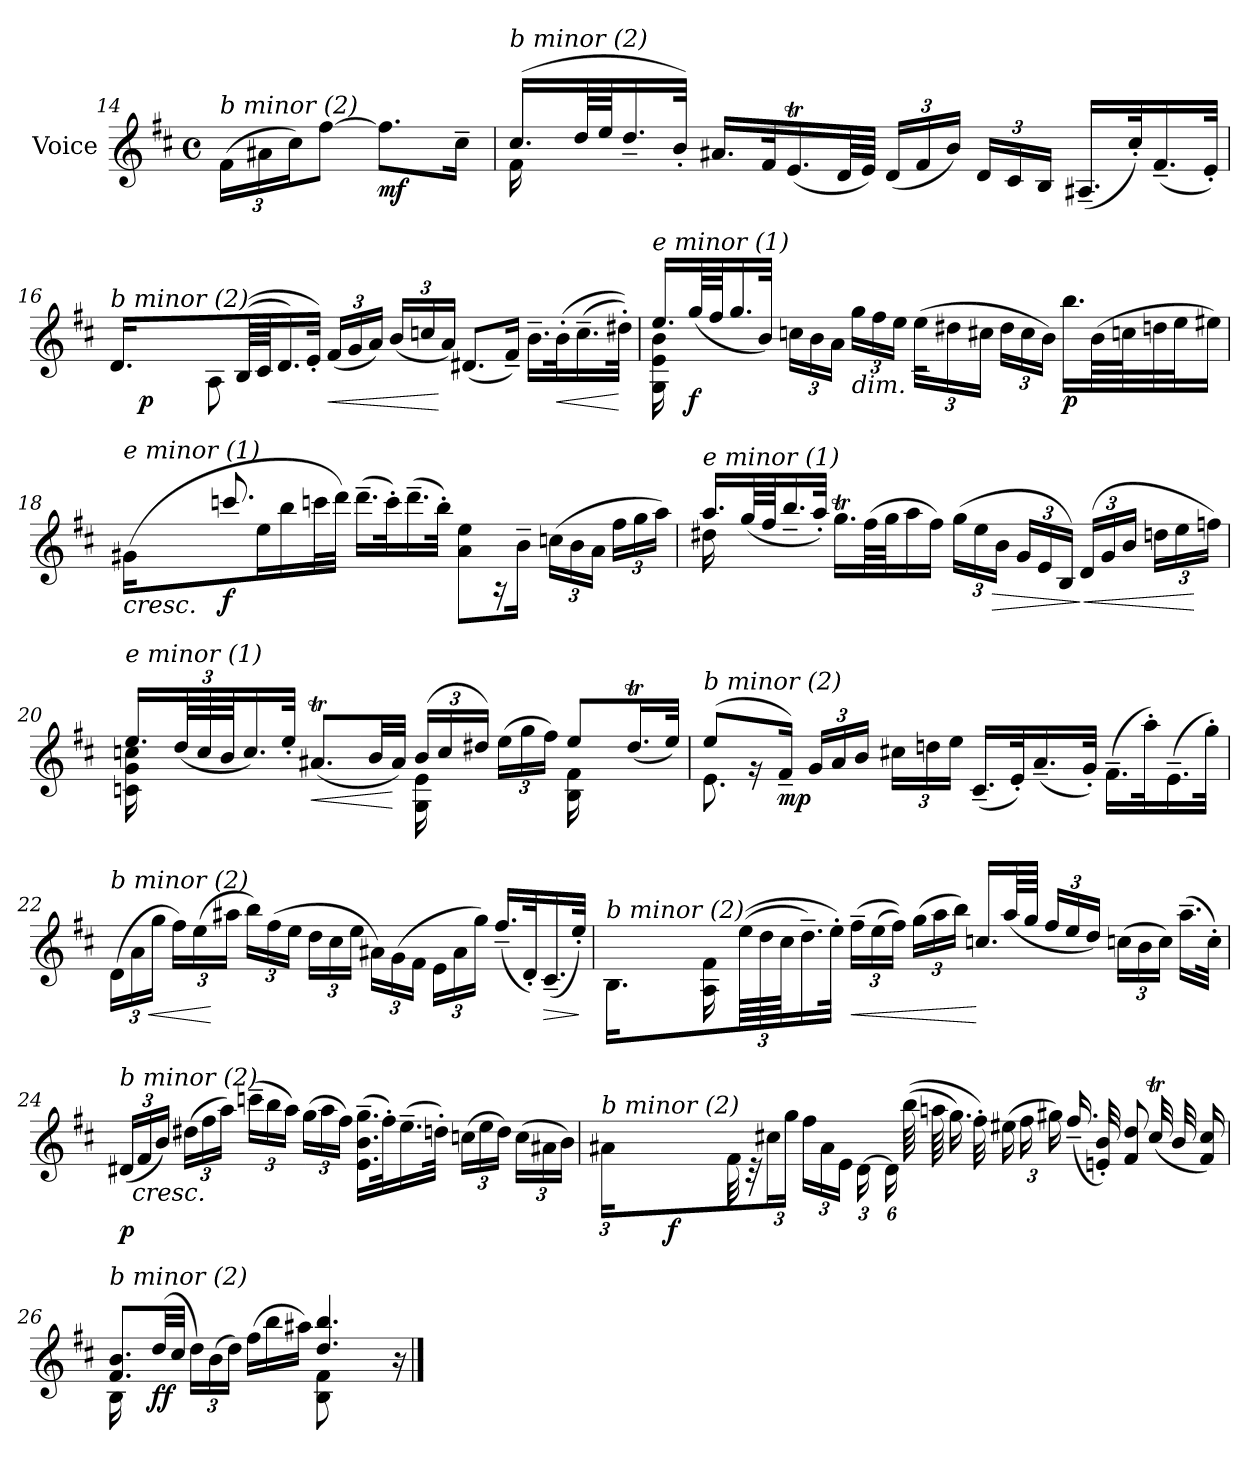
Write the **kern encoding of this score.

**kern	**dynam
*part1	*part1
*staff1	*staff1
*I"Voice	*
*I'V	*
!!LO:LB:g=z
*clefG2	*
*k[f#c#]	*
*M4/4	*
*met(c)	*
*Xbrackettup	*
=14	=14
!LO:TX:i:t=b minor (2)	!
(>24f#\LL	.
24a#X\	.
24cc#\J)	.
[8ff#\J	.
!	!LO:DY:b
8.ff#\L]	mf
16cc#~\Jk	.
=15	=15
*^	*
!LO:TX:i:t=b minor (2)	!	!
(>16.cc#/LL	16f#\	.
.	16ryy	.
64dd/LL	.	.
64ee/JJ	.	.
16.dd~/	2..ryy	.
32b'/JJk)	.	.
16.a#X/LL	.	.
32f#/K	.	.
(<16.eT/	.	.
64d/LL	.	.
64e/JJJJ)	.	.
(<24d/LL	.	.
24f#/	.	.
24b/JJ)	.	.
24d/LL	.	.
24c#/	.	.
24B/JJ	.	.
(<16.A#X~/LL	.	.
32cc#'/K)	.	.
(<16.f#~/	.	.
32e'/JJk)	.	.
!!LO:LB:g=z	!!
=16	=16	=16
!LO:TX:i:t=b minor (2)	!	!
16.d/LL	2ryy	.
!	!	!LO:DY:b
2ryy	.	p
.	8A\	.
(<(<64B/LL	.	.
64c#/JJ	.	.
16.d/)	4.ryy	.
32e'/JJk)	.	.
!	!	!LO:HP:b
(<24f#/LL	.	<
24g/	.	.
24a/JJ)	.	.
(<24b/LL	.	.
24ccn/	.	.
24a/JJ)	.	[
(>8.d#X/L	2ryy	.
16f#~/Jk)	.	.
16.b~\LL	.	.
!	!	!LO:HP:b
(<32b'\K	.	<
(>16.cc~\	.	.
32dd#X'\JJk))	.	[
!!LO:LB:g=z	!!
=17	=17	=17
!LO:TX:i:t=e minor (1)	!	!
16.ee/LL	16G\ 16e\ 16b\	.
.	8.ryy	.
!	!	!LO:DY:b
(>64gg/LL	.	f
64ff#/JJ	.	.
16.gg/	.	.
32b/JJk)	.	.
24ccn\LL	4ryy	.
24b\	.	.
24a\JJ	.	.
!LO:TX:b:i:t=dim.	!	!
24gg\LL	.	.
24ff#\	.	.
24ee\JJ	.	.
(>24ee\LL	2r	.
24dd#X\	.	.
24cc#X\JJ	.	.
24dd#\LL	.	.
24cc#\	.	.
24b\JJ)	.	.
!	!	!LO:DY:b
16.bb\LL	.	p
(>64b\LL	.	.
64ccn\J	.	.
32ddn\	.	.
32ee\J	.	.
16ee#Xi\JJ)	.	.
!!LO:LB:g=z	!!
=18	=18	=18
!LO:TX:i:t=e minor (1)	!	!
!	!	!LO:HP:b
(>16g#X\LL	2ryy	<
2ryy	.	.
!	!	!LO:DY:b
.	8.ccc/	f
16ee\	.	.
16bb\	.	.
32cccn\L	16ryy	.
32ddd\JJJ)	.	[
(>16.ddd~\LL	4ryy	.
32ccc'\K)	.	.
(>16.ddd~\	.	.
32bb'\JJk)	.	.
8a\ 8ee\L	2ryy	.
16rA	.	.
16b~\Jk	.	.
(>24ccn\LL	.	.
24b\	.	.
24a\JJ	.	.
24ff#\LL	.	.
24gg\	.	.
24aa\JJ)	.	.
!!LO:LB:g=z	!!
=19	=19	=19
!LO:TX:i:t=e minor (1)	!	!
16.aa/LL	16dd#X\	.
.	16ryy	.
(>64gg/LL	.	.
64ff#/JJ	.	.
16.bb~/	4.ryy	.
32aa'/JJk)	.	.
16.ggT\LL	.	.
(>64ff#\LL	.	.
64gg\JJ	.	.
16aa\	.	.
16ff#\JJ)	.	.
(>24gg\LL	8ryy	.
24ee\	.	.
!	!	!LO:HP:b
24b\JJ	.	>
24g/LL	8ryy	.
24e/	.	.
24B/JJ)	.	.
!	!	!LO:HP:n=1:b
(>24d/LL	4ryy	] <
24g/	.	.
24b/JJ	.	.
24ddn\LL	.	.
24ee\	.	.
24ffnj\JJ)	.	[
!!LO:LB:g=z	!!
=20	=20	=20
!LO:TX:i:t=e minor (1)	!	!
16.ee/LL	16cn\ 16g\ 16ccn\	.
.	4..ryy	.
(>96dd/LL	.	.
96cc/	.	.
96b/JJ	.	.
16.cc/)	.	.
32ee'/JJk	.	.
!	!	!LO:HP:b
(<8.a#Xt/L	.	<
32b/LL	.	.
32a#/JJJ)	.	[
(>24b/LL	16G\ 16e\	.
24cc/	.	.
.	16ryy	.
24dd#X/JJ)	.	.
(>24ee\LL	8ryy	.
24gg\	.	.
24ff#\JJ)	.	.
8ee/L	16B\ 16f#\	.
.	8.ryy	.
(>16.dd#t/L	.	.
32ee/JJk)	.	.
=21	=21	=21
!LO:TX:i:t=b minor (2)	!	!
(>8ee/L	8.e\	.
16rg	.	.
!	!	!LO:DY:b
16f#~/Jk)	2ryy	mp
24g/LL	.	.
24a/	.	.
24b/JJ	.	.
24cc#X\LL	.	.
24ddn\	.	.
24ee\JJ	.	.
(<16.c#~/LL	.	.
32e'/K)	.	.
(<16.a~/	.	.
.	8.ryy	.
32g'/JJk)	.	.
(>16.f#~\LL	.	.
32aa'\K)	.	.
(>16.e~\	8ryy	.
32gg'\JJk)	.	.
*v	*v	*
!!LO:LB:g=z
=22	=22
!LO:TX:i:t=b minor (2)	!
(>24d\LL	.
24a\	.
!	!LO:HP:b
24gg\JJ	<
24ff#\LL)	.
(>24ee\	.
24aa#X\JJ	[
24bb\LL)	.
(>24ff#\	.
24ee\JJ	.
24dd\LL	.
24cc#\	.
24ee\JJ	.
24a#X\LL)	.
(>24g\	.
24f#\JJ	.
24e\LL	.
24a#\	.
24gg\JJ)	.
(<16.ff#~/LL	.
32d'/K)	.
!	!LO:HP:b
(<16.c#~/	>
32ee'/JJk)	.
.	]
!!LO:PB:g=z
=23	=23
*^	*
!LO:TX:i:t=b minor (2)	!	!
16.B\LL	2ryy	.
2ryy	.	.
.	16A\ 16f#\	.
.	32.ryy	.
(>(>96ee\LL	.	.
96dd\	.	.
.	64ryy	.
96cc#\JJ	.	.
16.dd~\)	8ryy	.
32ee'\JJk)	.	.
!	!	!LO:HP:b
(>24ff#~\LL	8ryy	<
(>24ee\	.	.
24ff#\JJ))	.	.
(>24gg\LL	16.ryy	.
24aa\	.	.
24bb\JJ)	.	.
.	32ryy	.
16.ccn/LL	2ryy	[
(<64aa/LL	.	.
64gg/JJJJ	.	.
24ff#/LL	.	.
24ee/	.	.
24dd/JJ)	.	.
(>24ccn\LL	.	.
24b\	.	.
24cc\JJ)	.	.
(>16.aa~\LL	.	.
32cc'\JJk)	.	.
*v	*v	*
!!LO:LB:g=z
=24	=24
!LO:TX:i:t=b minor (2)	!
!	!LO:DY:b
(<24d#X/LL	p
!LO:TX:b:i:t=cresc.	!
24f#/	.
24b/JJ)	.
(>24dd#X\LL	.
24ff#\	.
24aa\JJ)	.
(>24cccn~\LL	.
24bb\	.
24aa\JJ)	.
(>24gg\LL	.
24aa\	.
24ff#\JJ)	.
(>16.e\~ 16.b\~ 16.gg\~LL	.
32ff#'\K)	.
(>16.ee~\	.
32ddn'\JJk)	.
(>24ccn\LL	.
24ee\	.
24dd\JJ)	.
(>24cc\LL	.
24a#X\	.
24b\JJ)	.
!!LO:LB:g=z
=25	=25
*^	*
*	*^	*
!LO:TX:i:t=b minor (2)	!	!	!
24a#X\LL	2..ryy	4ryy	.
2..ryy	.	.	.
.	.	16.ryy	.
!	!	!	!LO:DY:b
.	.	1ryy	f
.	32f#\	.	.
.	32r	.	.
24cc#X\	.	.	.
.	16ryy	.	.
24gg\JJ	.	.	.
24ff#\LL	2..ryy	.	.
24a#\	.	.	.
24e\JJ	.	.	.
[24d\LL	.	.	.
96%5d\LL]	.	.	.
(>(>64bb\LL	.	.	.
64aan\JJ	.	.	.
16.gg\)	.	.	.
32ff#'\JJk)	.	2ryy	.
(>24ee#X\LL	.	.	.
24ff#\	.	.	.
24gg#X\JJ)	.	.	.
(<16.ff#~/LL	.	.	.
32en/' 32b/'JJk)	.	.	.
8f#/ 8dd/L	.	.	.
(>32cc#t/LL	.	.	.
32b/J	.	.	.
16f#/ 16cc#/JJ)	.	.	.
.	.	32ryy	.
=26	=26	=26	=26
!LO:TX:i:t=b minor (2)	!	!	!
*	*v	*v	*
8.f#/ 8.b/L	16B\	.
.	8.ryy	.
!	!	!LO:DY:b
(>32dd/LL	.	ff
32cc#/JJJ	.	.
24dd\LL)	4ryy	.
(>24b\	.	.
24dd\JJ)	.	.
(>16ff#\LL	.	.
16bb\	.	.
16aa#X\JJ)	16ryy	.
4.dd/ 4.bb/	8B\ 8f#\	.
.	16ryy	.
.	4ryy	.
16r	.	.
*v	*v	*
==	==
*-	*-
